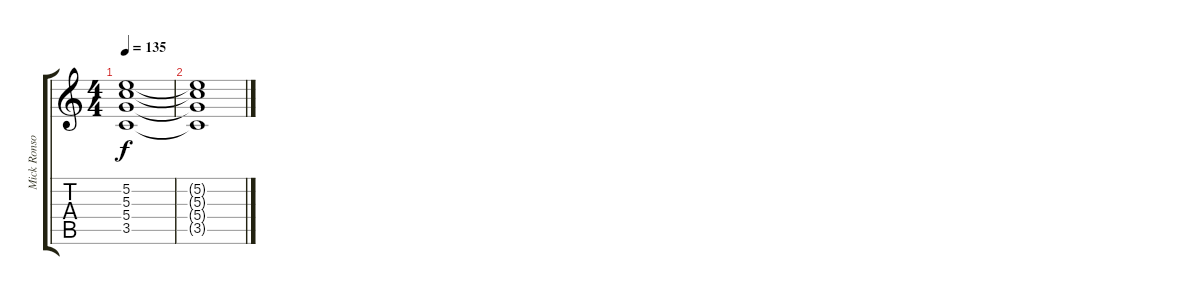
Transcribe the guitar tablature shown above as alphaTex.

\track ("Mick Ronson - Guitar" "Mick Ronso") {instrument overdrivenguitar}
\staff {score tabs}
\tuning (E4 B3 G3 D3 A2 E2) {hide}
\ts (4 4)
\tempo 135
\clef g2
\ks c
(5.2{t} 5.3{t} 5.4{t} 3.5{t}).1{dy f} |
(5.2{t} 5.3{t} 5.4{t} 3.5{t}).1
